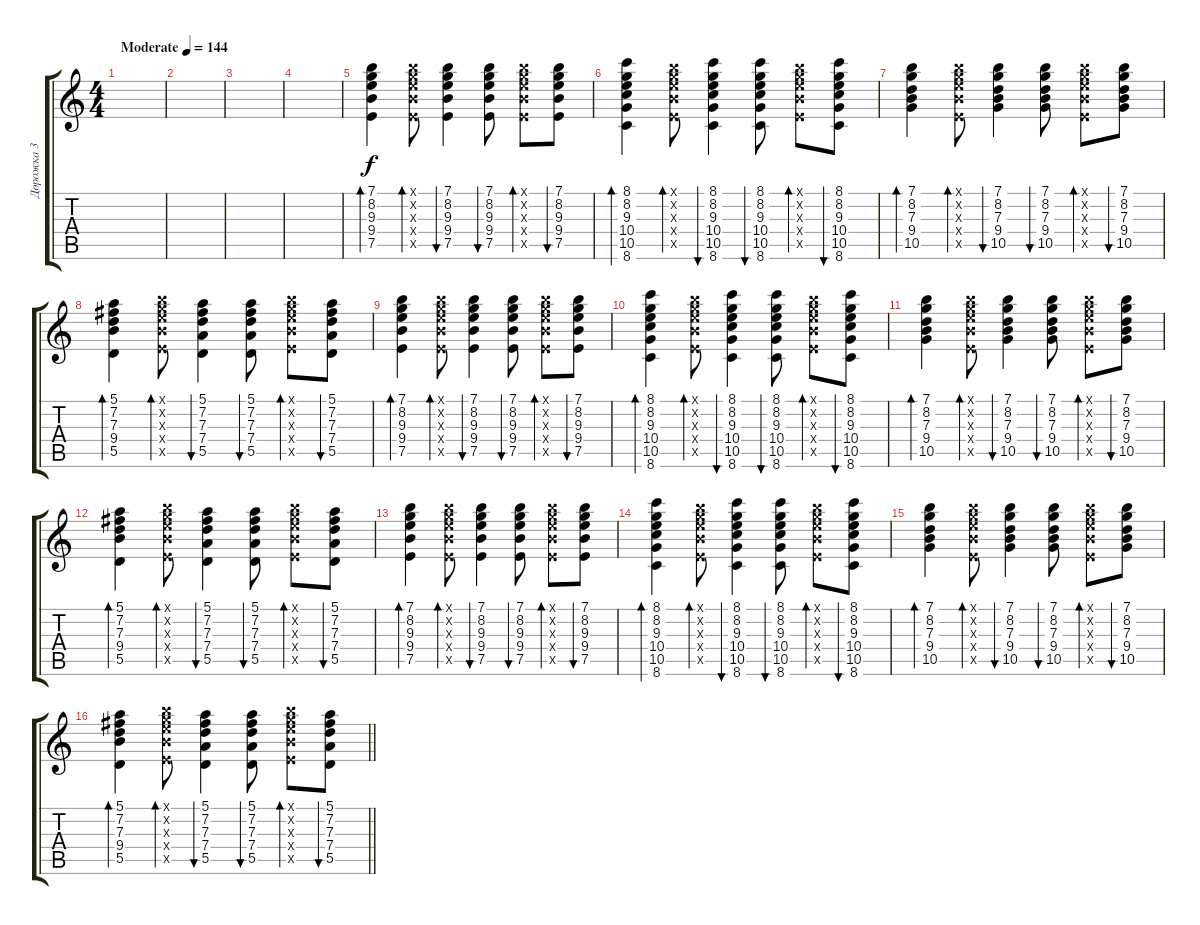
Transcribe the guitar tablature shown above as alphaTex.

\track ("Дорожка 3" "Дорожка 3") {instrument electricguitarclean}
\staff {score tabs}
\tuning (E4 B3 G3 D3 A2 E2) {hide}
\ts (4 4)
\tempo (144 "Moderate")
\clef g2
\ks c
|
|
|
|
(7.1 8.2 9.3 9.4 7.5).4{bd 60} (7.1{x} 8.2{x} 9.3{x} 9.4{x} 7.5{x}).8{bd 60} (7.1 8.2 9.3 9.4 7.5).4{bu 60} (7.1 8.2 9.3 9.4 7.5).8{bu 60} (7.1{x} 8.2{x} 9.3{x} 9.4{x} 7.5{x}).8{bd 60} (7.1 8.2 9.3 9.4 7.5).8{bu 60} |
(8.1 8.2 9.3 10.4 10.5 8.6).4{bd 60} (7.1{x} 8.2{x} 9.3{x} 9.4{x} 7.5{x}).8{bd 60} (8.1 8.2 9.3 10.4 10.5 8.6).4{bu 60} (8.1 8.2 9.3 10.4 10.5 8.6).8{bu 60} (7.1{x} 8.2{x} 9.3{x} 9.4{x} 7.5{x}).8{bd 60} (8.1 8.2 9.3 10.4 10.5 8.6).8{bu 60} |
(7.1 8.2 7.3 9.4 10.5).4{bd 60} (7.1{x} 8.2{x} 9.3{x} 9.4{x} 7.5{x}).8{bd 60} (7.1 8.2 7.3 9.4 10.5).4{bu 60} (7.1 8.2 7.3 9.4 10.5).8{bu 60} (7.1{x} 8.2{x} 9.3{x} 9.4{x} 7.5{x}).8{bd 60} (7.1 8.2 7.3 9.4 10.5).8{bu 60} |
(5.1 7.2 7.3 9.4 5.5).4{bd 60} (7.1{x} 8.2{x} 9.3{x} 9.4{x} 7.5{x}).8{bd 60} (5.1 7.2 7.3 7.4 5.5).4{bu 60} (5.1 7.2 7.3 7.4 5.5).8{bu 60} (7.1{x} 8.2{x} 9.3{x} 9.4{x} 7.5{x}).8{bd 60} (5.1 7.2 7.3 7.4 5.5).8{bu 60} |
(7.1 8.2 9.3 9.4 7.5).4{bd 60} (7.1{x} 8.2{x} 9.3{x} 9.4{x} 7.5{x}).8{bd 60} (7.1 8.2 9.3 9.4 7.5).4{bu 60} (7.1 8.2 9.3 9.4 7.5).8{bu 60} (7.1{x} 8.2{x} 9.3{x} 9.4{x} 7.5{x}).8{bd 60} (7.1 8.2 9.3 9.4 7.5).8{bu 60} |
(8.1 8.2 9.3 10.4 10.5 8.6).4{bd 60} (7.1{x} 8.2{x} 9.3{x} 9.4{x} 7.5{x}).8{bd 60} (8.1 8.2 9.3 10.4 10.5 8.6).4{bu 60} (8.1 8.2 9.3 10.4 10.5 8.6).8{bu 60} (7.1{x} 8.2{x} 9.3{x} 9.4{x} 7.5{x}).8{bd 60} (8.1 8.2 9.3 10.4 10.5 8.6).8{bu 60} |
(7.1 8.2 7.3 9.4 10.5).4{bd 60} (7.1{x} 8.2{x} 9.3{x} 9.4{x} 7.5{x}).8{bd 60} (7.1 8.2 7.3 9.4 10.5).4{bu 60} (7.1 8.2 7.3 9.4 10.5).8{bu 60} (7.1{x} 8.2{x} 9.3{x} 9.4{x} 7.5{x}).8{bd 60} (7.1 8.2 7.3 9.4 10.5).8{bu 60} |
(5.1 7.2 7.3 9.4 5.5).4{bd 60} (7.1{x} 8.2{x} 9.3{x} 9.4{x} 7.5{x}).8{bd 60} (5.1 7.2 7.3 7.4 5.5).4{bu 60} (5.1 7.2 7.3 7.4 5.5).8{bu 60} (7.1{x} 8.2{x} 9.3{x} 9.4{x} 7.5{x}).8{bd 60} (5.1 7.2 7.3 7.4 5.5).8{bu 60} |
(7.1 8.2 9.3 9.4 7.5).4{bd 60} (7.1{x} 8.2{x} 9.3{x} 9.4{x} 7.5{x}).8{bd 60} (7.1 8.2 9.3 9.4 7.5).4{bu 60} (7.1 8.2 9.3 9.4 7.5).8{bu 60} (7.1{x} 8.2{x} 9.3{x} 9.4{x} 7.5{x}).8{bd 60} (7.1 8.2 9.3 9.4 7.5).8{bu 60} |
(8.1 8.2 9.3 10.4 10.5 8.6).4{bd 60} (7.1{x} 8.2{x} 9.3{x} 9.4{x} 7.5{x}).8{bd 60} (8.1 8.2 9.3 10.4 10.5 8.6).4{bu 60} (8.1 8.2 9.3 10.4 10.5 8.6).8{bu 60} (7.1{x} 8.2{x} 9.3{x} 9.4{x} 7.5{x}).8{bd 60} (8.1 8.2 9.3 10.4 10.5 8.6).8{bu 60} |
(7.1 8.2 7.3 9.4 10.5).4{bd 60} (7.1{x} 8.2{x} 9.3{x} 9.4{x} 7.5{x}).8{bd 60} (7.1 8.2 7.3 9.4 10.5).4{bu 60} (7.1 8.2 7.3 9.4 10.5).8{bu 60} (7.1{x} 8.2{x} 9.3{x} 9.4{x} 7.5{x}).8{bd 60} (7.1 8.2 7.3 9.4 10.5).8{bu 60} |
\barLineRight lightlight
(5.1 7.2 7.3 9.4 5.5).4{bd 60} (7.1{x} 8.2{x} 9.3{x} 9.4{x} 7.5{x}).8{bd 60} (5.1 7.2 7.3 7.4 5.5).4{bu 60} (5.1 7.2 7.3 7.4 5.5).8{bu 60} (7.1{x} 8.2{x} 9.3{x} 9.4{x} 7.5{x}).8{bd 60} (5.1 7.2 7.3 7.4 5.5).8{bu 60}
